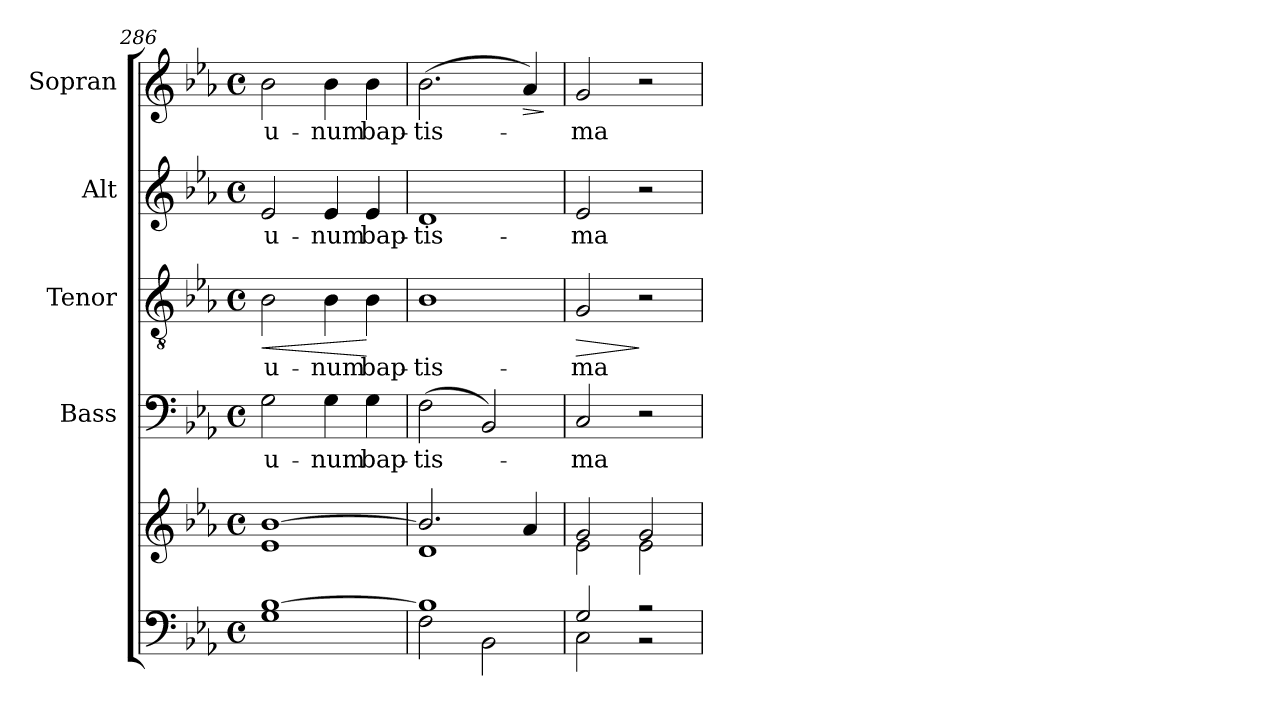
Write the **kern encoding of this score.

**kern	**kern	**kern	**text	**kern	**text	**dynam	**kern	**text	**kern	**text	**dynam
*part5	*part5	*part4	*part4	*part3	*part3	*part3	*part2	*part2	*part1	*part1	*part1
*staff6	*staff5	*staff4	*staff4	*staff3	*staff3	*staff3	*staff2	*staff2	*staff1	*staff1	*staff1
*	*	*I"Bass	*	*I"Tenor	*	*	*I"Alt	*	*I"Sopran	*	*
*	*	*I'B.	*	*I'T.	*	*	*I'A.	*	*I'S.	*	*
*clefF4	*clefG2	*clefF4	*	*clefGv2	*	*	*clefG2	*	*clefG2	*	*
*k[b-e-a-]	*k[b-e-a-]	*k[b-e-a-]	*	*k[b-e-a-]	*	*	*k[b-e-a-]	*	*k[b-e-a-]	*	*
*E-:	*E-:	*E-:	*	*E-:	*	*	*E-:	*	*E-:	*	*
*M4/4	*M4/4	*M4/4	*	*M4/4	*	*	*M4/4	*	*M4/4	*	*
*met(c)	*met(c)	*met(c)	*	*met(c)	*	*	*met(c)	*	*met(c)	*	*
=286	=286	=286	=286	=286	=286	=286	=286	=286	=286	=286	=286
*^	*^	*	*	*	*	*	*	*	*	*	*
!	!	!	!	!	!LO:LY:b	!	!LO:LY:b	!LO:HP:b	!	!LO:LY:b	!	!LO:LY:b	!
[>1B-	1G	[>1b-	1e-	2G\	u-	2B-\	u-	<	2e-/	u-	2b-\	u-	.
!	!	!	!	!	!LO:LY:b	!	!LO:LY:b	!	!	!LO:LY:b	!	!LO:LY:b	!
.	.	.	.	4G\	-num	4B-\	-num	.	4e-/	-num	4b-\	-num	.
!	!	!	!	!	!LO:LY:b	!	!LO:LY:b	!	!	!LO:LY:b	!	!LO:LY:b	!
.	.	.	.	4G\	bap-	4B-\	bap-	[	4e-/	bap-	4b-\	bap-	.
=287	=287	=287	=287	=287	=287	=287	=287	=287	=287	=287	=287	=287	=287
!	!	!	!	!	!LO:LY:b	!	!LO:LY:b	!	!	!LO:LY:b	!	!LO:LY:b	!
1B-]	2F\	2.b-/]	1d	(>2F\	-tis-	1B-	-tis-	.	1d	-tis-	(>2.b-\	-tis-	.
.	2BB-\	.	.	2BB-/)	.	.	.	.	.	.	.	.	.
!	!	!	!	!	!	!	!	!	!	!	!	!	!LO:HP:b
.	.	4a-/	.	.	.	.	.	.	.	.	4a-/)	.	>
*v	*v	*	*	*	*	*	*	*	*	*	*	*	*
*	*v	*v	*	*	*	*	*	*	*	*	*	*
.	.	.	.	.	.	.	.	.	.	.	]
=288	=288	=288	=288	=288	=288	=288	=288	=288	=288	=288	=288
*^	*^	*	*	*	*	*	*	*	*	*	*
!	!	!	!	!	!LO:LY:b	!	!LO:LY:b	!LO:HP:b	!	!LO:LY:b	!	!LO:LY:b	!
2G/	2C\	2g/	2e-\	2C/	-ma	2G/	-ma	>	2e-/	-ma	2g/	-ma	.
2r	2r	2g/	2e-\	2r	.	2r	.	]	2r	.	2r	.	.
*v	*v	*	*	*	*	*	*	*	*	*	*	*	*
*	*v	*v	*	*	*	*	*	*	*	*	*	*
=	=	=	=	=	=	=	=	=	=	=	=
*-	*-	*-	*-	*-	*-	*-	*-	*-	*-	*-	*-
